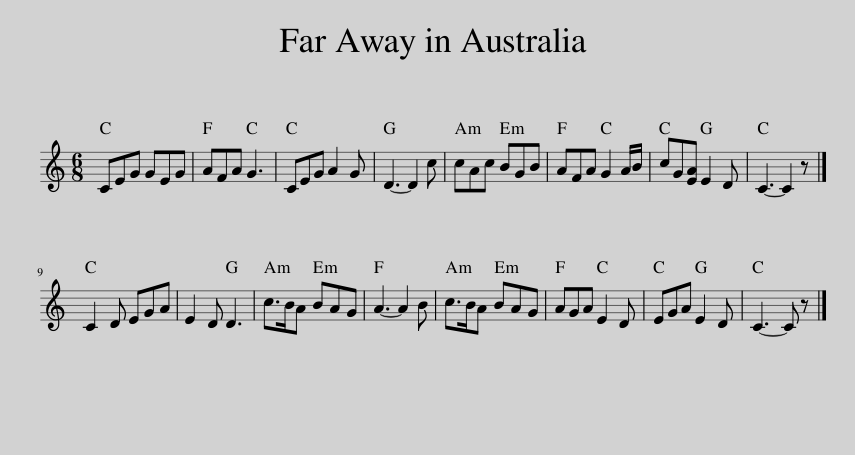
X:1
L:1/8
M:6/8
I:linebreak $
K:C
V:1 treble
V:1
 CEG GEG | AFA G3 | CEG A2 G | D3- D2 c | cAc BGB | %5
 AFA G2 A/B/ | cG[EA] E2 D | C3- C2 z |]$ C2 D EGA | E2 D D3 | %10
 c>BA BAG | A3- A2 B | c>BA BAG | AGA E2 D | EGA E2 D | %15
 C3- C z |] %16
